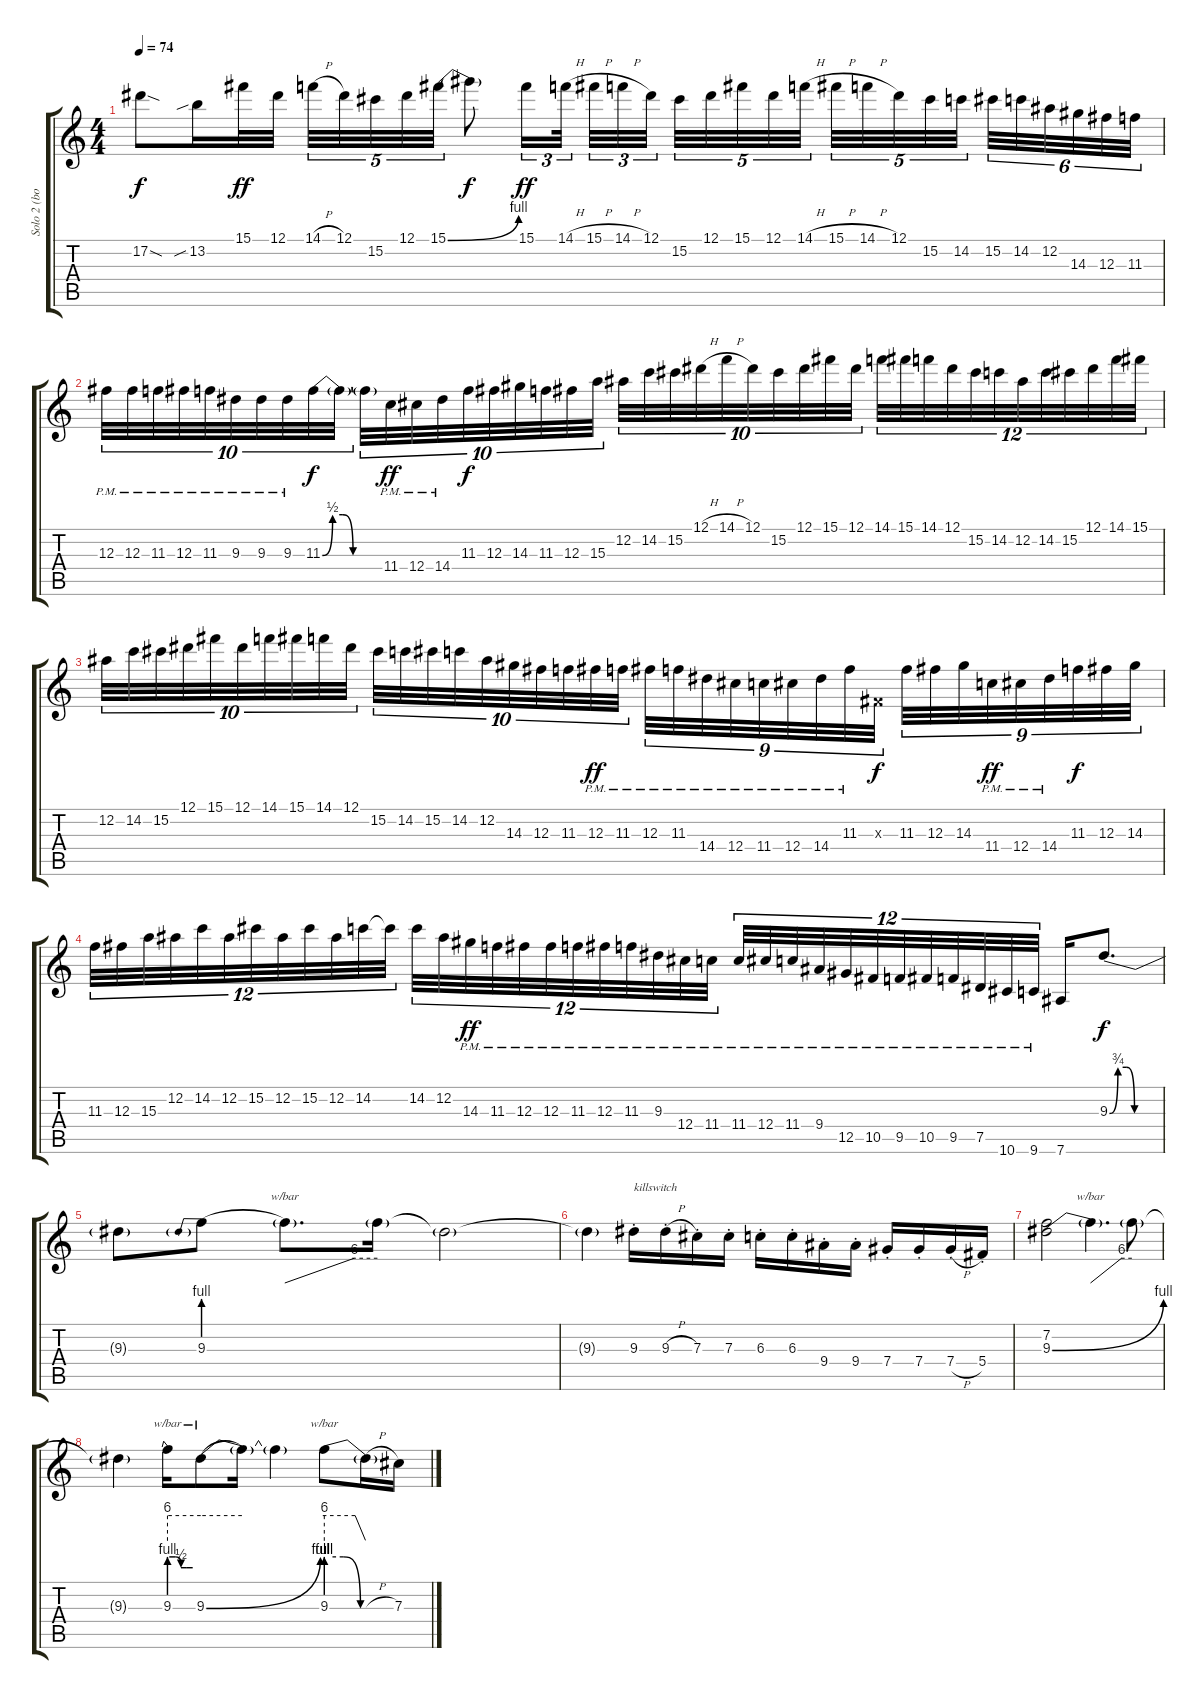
\track ("Solo 2 (booster)" "Solo 2 (bo") {instrument distortionguitar}
\staff {score tabs}
\tuning (Eb4 Bb3 Gb3 Db3 Ab2 Eb2) {hide}
\ts (4 4)
\tempo 74
\clef g2
\ks c
17.2{sod t}.8{dy f} 13.2{sib}.16 15.1.32{dy ff} 12.1.32 14.1{h}.32{tu (5 4)} 12.1.32{tu (5 4)} 15.2.32{tu (5 4)} 12.1.32{tu (5 4)} 15.1{be (bend 0 0 60 4)}.32{tu (5 4)} 15.1{t}.8{dy f} 15.1.16{tu (3 2) dy ff} 14.1{h}.32{tu (3 2)} 15.1{h}.32{tu (3 2)} 14.1{h}.32{tu (3 2)} 12.1.32{tu (3 2)} 15.2.32{tu (5 4)} 12.1.32{tu (5 4)} 15.1.32{tu (5 4)} 12.1.32{tu (5 4)} 14.1{h}.32{tu (5 4)} 15.1{h}.32{tu (5 4)} 14.1{h}.32{tu (5 4)} 12.1.32{tu (5 4)} 15.2.32{tu (5 4)} 14.2.32{tu (5 4)} 15.2.32{tu (6 4)} 14.2.32{tu (6 4)} 12.2.32{tu (6 4)} 14.3.32{tu (6 4)} 12.3.32{tu (6 4)} 11.3.32{tu (6 4)} |
12.3{pm}.32{tu (10 8)} 12.3{pm}.32{tu (10 8)} 11.3{pm}.32{tu (10 8)} 12.3{pm}.32{tu (10 8)} 11.3{pm}.32{tu (10 8)} 9.3{pm}.32{tu (10 8)} 9.3{pm}.32{tu (10 8)} 9.3{pm}.32{tu (10 8)} 11.3{be (custom 0 0 10 2 20 2 30 0 60 0)}.32{tu (10 8) dy f} 11.3{t}.32{tu (10 8)} 11.3{t}.32{tu (10 8)} 11.4{pm}.32{tu (10 8) dy ff} 12.4{pm}.32{tu (10 8)} 14.4{pm}.32{tu (10 8)} 11.3.32{tu (10 8) dy f} 12.3.32{tu (10 8)} 14.3.32{tu (10 8)} 11.3.32{tu (10 8)} 12.3.32{tu (10 8)} 15.3.32{tu (10 8)} 12.2.32{tu (10 8)} 14.2.32{tu (10 8)} 15.2.32{tu (10 8)} 12.1{h}.32{tu (10 8)} 14.1{h}.32{tu (10 8)} 12.1.32{tu (10 8)} 15.2.32{tu (10 8)} 12.1.32{tu (10 8)} 15.1.32{tu (10 8)} 12.1.32{tu (10 8)} 14.1.32{tu (12 8)} 15.1.32{tu (12 8)} 14.1.32{tu (12 8)} 12.1.32{tu (12 8)} 15.2.32{tu (12 8)} 14.2.32{tu (12 8)} 12.2.32{tu (12 8)} 14.2.32{tu (12 8)} 15.2.32{tu (12 8)} 12.1.32{tu (12 8)} 14.1.32{tu (12 8)} 15.1.32{tu (12 8)} |
12.2.32{tu (10 8)} 14.2.32{tu (10 8)} 15.2.32{tu (10 8)} 12.1.32{tu (10 8)} 15.1.32{tu (10 8)} 12.1.32{tu (10 8)} 14.1.32{tu (10 8)} 15.1.32{tu (10 8)} 14.1.32{tu (10 8)} 12.1.32{tu (10 8)} 15.2.32{tu (10 8)} 14.2.32{tu (10 8)} 15.2.32{tu (10 8)} 14.2.32{tu (10 8)} 12.2.32{tu (10 8)} 14.3.32{tu (10 8)} 12.3.32{tu (10 8)} 11.3.32{tu (10 8)} 12.3{pm}.32{tu (10 8) dy ff} 11.3{pm}.32{tu (10 8)} 12.3{pm}.32{tu (9 8)} 11.3{pm}.32{tu (9 8)} 14.4{pm}.32{tu (9 8)} 12.4{pm}.32{tu (9 8)} 11.4{pm}.32{tu (9 8)} 12.4{pm}.32{tu (9 8)} 14.4{pm}.32{tu (9 8)} 11.3{pm}.32{tu (9 8)} 0.3{x}.32{tu (9 8) dy f} 11.3.32{tu (9 8)} 12.3.32{tu (9 8)} 14.3.32{tu (9 8)} 11.4{pm}.32{tu (9 8) dy ff} 12.4{pm}.32{tu (9 8)} 14.4{pm}.32{tu (9 8)} 11.3.32{tu (9 8) dy f} 12.3.32{tu (9 8)} 14.3.32{tu (9 8)} |
11.3.32{tu (12 8)} 12.3.32{tu (12 8)} 15.3.32{tu (12 8)} 12.2.32{tu (12 8)} 14.2.32{tu (12 8)} 12.2.32{tu (12 8)} 15.2.32{tu (12 8)} 12.2.32{tu (12 8)} 15.2.32{tu (12 8)} 12.2.32{tu (12 8)} 14.2.32{tu (12 8)} 14.2{t}.32{tu (12 8)} 14.2.32{tu (12 8)} 12.2.32{tu (12 8)} 14.3{pm}.32{tu (12 8) dy ff} 11.3{pm}.32{tu (12 8)} 12.3{pm}.32{tu (12 8)} 12.3{pm}.32{tu (12 8)} 11.3{pm}.32{tu (12 8)} 12.3{pm}.32{tu (12 8)} 11.3{pm}.32{tu (12 8)} 9.3{pm}.32{tu (12 8)} 12.4{pm}.32{tu (12 8)} 11.4{pm}.32{tu (12 8)} 11.4{pm}.32{tu (12 8)} 12.4{pm}.32{tu (12 8)} 11.4{pm}.32{tu (12 8)} 9.4{pm}.32{tu (12 8)} 12.5{pm}.32{tu (12 8)} 10.5{pm}.32{tu (12 8)} 9.5{pm}.32{tu (12 8)} 10.5{pm}.32{tu (12 8)} 9.5{pm}.32{tu (12 8)} 7.5{pm}.32{tu (12 8)} 10.6{pm}.32{tu (12 8)} 9.6{pm}.32{tu (12 8)} 7.6.16 9.3{be (custom 0 0 10 3 20 3 30 0 60 0)}.8{d dy f} |
9.3{t}.8 9.3{be (prebend 0 4 60 4)}.8 9.3{t}.8{d tbe (custom default 0 0 45 24 60 24)} 9.3{t}.16 9.3{t}.2 |
9.3{t}.4 9.3{st}.16{txt "killswitch"} 9.3{h st}.16 7.3{st}.16 7.3{st}.16 6.3{st}.16 6.3{st}.16 9.4{st}.16 9.4{st}.16 7.4{st}.16 7.4{st}.16 7.4{h st}.16 5.4{st}.16 |
(7.2 9.3{be (bend 0 0 60 4)}).2 9.3{t}.4{d tbe (custom default 0 0 45 24 60 24)} 9.3{t}.8 |
9.3{t}.4 9.3{be (custom 0 4 15 4 30 2 45 2 60 2)}.16{tbe (predive default 0 24 60 24)} 9.3{be (bend 0 0 60 4)}.8{tbe (hold default 0 24 60 24)} 9.3{t}.16 9.3{t}.4 9.3{be (custom 0 4 15 4 30 0 60 0)}.8{tbe (custom default 0 24 45 24 60 0)} 9.3{h t}.16 7.3.16
